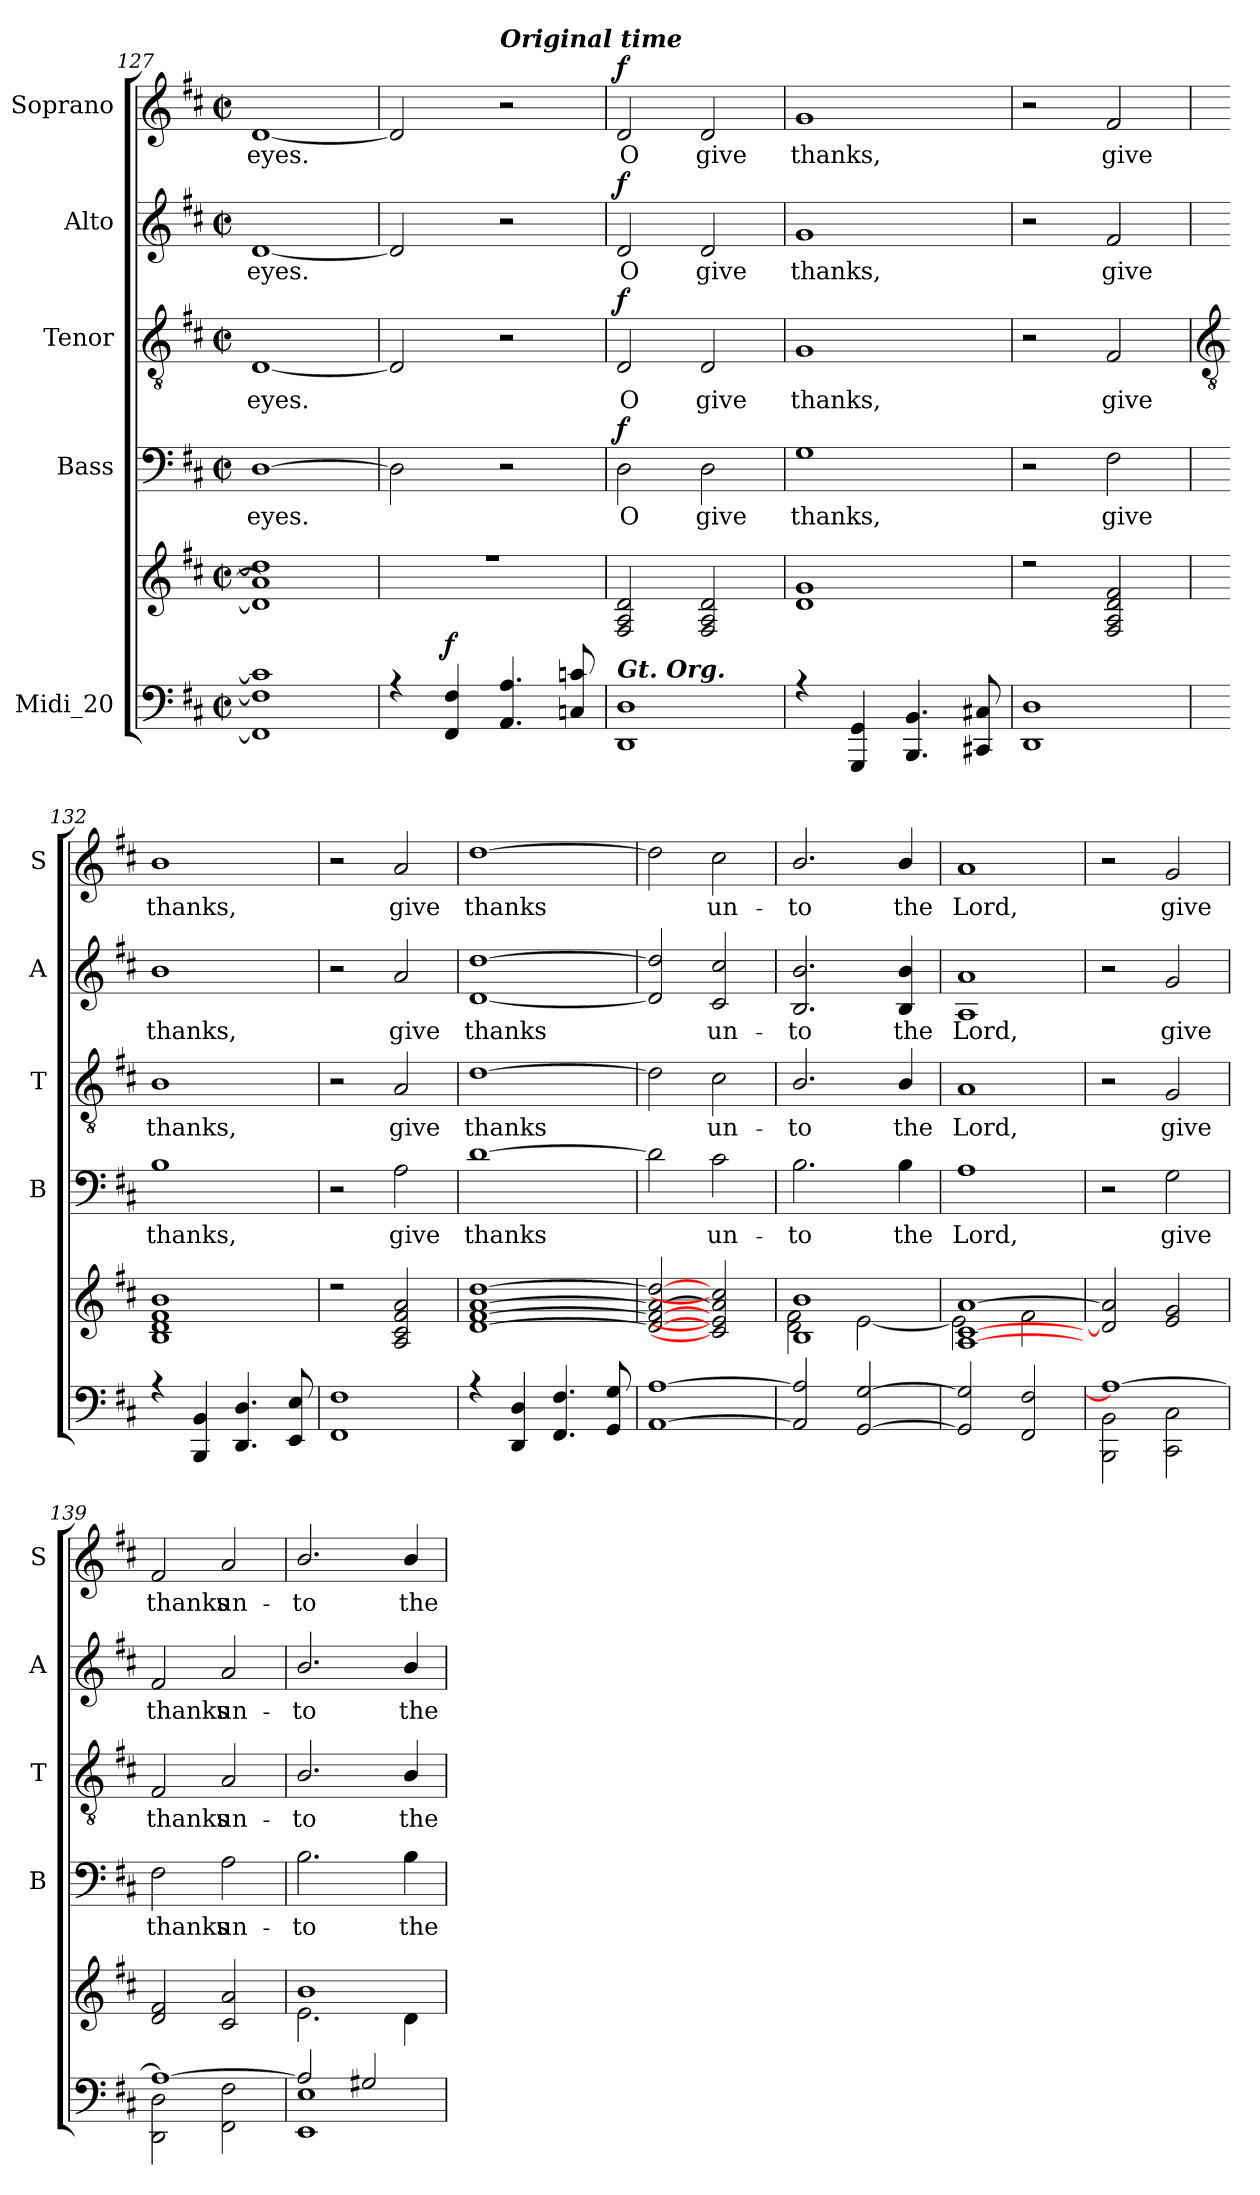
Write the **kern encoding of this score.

**kern	**kern	**dynam	**kern	**text	**dynam	**kern	**text	**dynam	**kern	**text	**dynam	**kern	**text	**dynam
*part5	*part5	*part5	*part4	*part4	*part4	*part3	*part3	*part3	*part2	*part2	*part2	*part1	*part1	*part1
*staff6	*staff5	*staff5/6	*staff4	*staff4	*staff4	*staff3	*staff3	*staff3	*staff2	*staff2	*staff2	*staff1	*staff1	*staff1
*I"Midi_20	*	*	*I"Bass	*	*	*I"Tenor	*	*	*I"Alto	*	*	*I"Soprano	*	*
*	*	*	*I'B	*	*	*I'T	*	*	*I'A	*	*	*I'S	*	*
*clefF4	*clefG2	*	*clefF4	*	*	*clefGv2	*	*	*clefG2	*	*	*clefG2	*	*
*k[f#c#]	*k[f#c#]	*	*k[f#c#]	*	*	*k[f#c#]	*	*	*k[f#c#]	*	*	*k[f#c#]	*	*
*D:	*D:	*	*D:	*	*	*D:	*	*	*D:	*	*	*D:	*	*
*M2/2	*M2/2	*	*M2/2	*	*	*M2/2	*	*	*M2/2	*	*	*M2/2	*	*
*met(c|)	*met(c|)	*	*met(c|)	*	*	*met(c|)	*	*	*met(c|)	*	*	*met(c|)	*	*
=127	=127	=127	=127	=127	=127	=127	=127	=127	=127	=127	=127	=127	=127	=127
*^	*^	*	*	*	*	*	*	*	*	*	*	*	*	*
!	!	!	!	!	!	!LO:LY:b	!	!	!LO:LY:b	!	!	!LO:LY:b	!	!	!LO:LY:b	!
1FF#] 1F#] 1c]	1ryy	1d] 1dd]	1a]	.	[1D	eyes.	.	[1D	eyes.	.	[1d	eyes.	.	[1d	eyes.	.
=128	=128	=128	=128	=128	=128	=128	=128	=128	=128	=128	=128	=128	=128	=128	=128	=128
4r	1ryy	1r	1ryy	.	2D]	.	.	2D]	.	.	2d]	.	.	2d]	.	.
!	!	!	!	!LO:DY:a=2	!	!	!	!	!	!	!	!	!	!	!	!
4FF# 4F#	.	.	.	f	.	.	.	.	.	.	.	.	.	.	.	.
!	!	!	!	!	!	!	!	!	!	!	!	!	!	!LO:TX:a:Bi:t=Original time	!	!
4.AA 4.A	.	.	.	.	2r	.	.	2r	.	.	2r	.	.	2r	.	.
8Cn 8cn	.	.	.	.	.	.	.	.	.	.	.	.	.	.	.	.
=129	=129	=129	=129	=129	=129	=129	=129	=129	=129	=129	=129	=129	=129	=129	=129	=129
!	!	!LO:TX:b:Bi:t=Gt. Org.	!	!	!	!	!	!	!	!	!	!	!	!	!	!
!	!	!	!	!	!	!LO:LY:b	!LO:DY:b	!	!LO:LY:b	!LO:DY:b	!	!LO:LY:b	!LO:DY:b	!	!LO:LY:b	!LO:DY:b
1DD 1D	1ryy	2F# 2A 2d	1ryy	.	2D\	O	f	2D/	O	f	2d/	O	f	2d/	O	f
!	!	!	!	!	!	!LO:LY:b	!	!	!LO:LY:b	!	!	!LO:LY:b	!	!	!LO:LY:b	!
.	.	2F# 2A 2d	.	.	2D	give	.	2D	give	.	2d	give	.	2d	give	.
=130	=130	=130	=130	=130	=130	=130	=130	=130	=130	=130	=130	=130	=130	=130	=130	=130
!	!	!	!	!	!	!LO:LY:b	!	!	!LO:LY:b	!	!	!LO:LY:b	!	!	!LO:LY:b	!
4r	1ryy	1d 1g	1ryy	.	1G	thanks,	.	1G	thanks,	.	1g	thanks,	.	1g	thanks,	.
4GGG 4GG	.	.	.	.	.	.	.	.	.	.	.	.	.	.	.	.
4.BBB 4.BB	.	.	.	.	.	.	.	.	.	.	.	.	.	.	.	.
8CC#X 8C#X	.	.	.	.	.	.	.	.	.	.	.	.	.	.	.	.
=131	=131	=131	=131	=131	=131	=131	=131	=131	=131	=131	=131	=131	=131	=131	=131	=131
1DD 1D	1ryy	2r	1ryy	.	2r	.	.	2r	.	.	2r	.	.	2r	.	.
!	!	!	!	!	!	!LO:LY:b	!	!	!LO:LY:b	!	!	!LO:LY:b	!	!	!LO:LY:b	!
.	.	2F# 2A 2d 2f#	.	.	2F#	give	.	2F#	give	.	2f#	give	.	2f#	give	.
!!LO:LB:g=z
=132	=132	=132	=132	=132	=132	=132	=132	=132	=132	=132	=132	=132	=132	=132	=132	=132
*	*	*	*	*	*	*	*	*clefGv2	*	*	*	*	*	*	*	*
!	!	!	!	!	!	!LO:LY:b	!	!	!LO:LY:b	!	!	!LO:LY:b	!	!	!LO:LY:b	!
4r	1ryy	1B 1d 1f# 1b	1ryy	.	1B	thanks,	.	1B	thanks,	.	1b	thanks,	.	1b	thanks,	.
4BBB 4BB	.	.	.	.	.	.	.	.	.	.	.	.	.	.	.	.
4.DD 4.D	.	.	.	.	.	.	.	.	.	.	.	.	.	.	.	.
8EE 8E	.	.	.	.	.	.	.	.	.	.	.	.	.	.	.	.
=133	=133	=133	=133	=133	=133	=133	=133	=133	=133	=133	=133	=133	=133	=133	=133	=133
1FF# 1F#	1ryy	2r	1ryy	.	2r	.	.	2r	.	.	2r	.	.	2r	.	.
!	!	!	!	!	!	!LO:LY:b	!	!	!LO:LY:b	!	!	!LO:LY:b	!	!	!LO:LY:b	!
.	.	2A 2c# 2f# 2a	.	.	2A	give	.	2A	give	.	2a	give	.	2a	give	.
=134	=134	=134	=134	=134	=134	=134	=134	=134	=134	=134	=134	=134	=134	=134	=134	=134
!	!	!	!	!	!	!LO:LY:b	!	!	!LO:LY:b	!	!	!LO:LY:b	!	!	!LO:LY:b	!
4r	1ryy	[1d [1f# [1a [1dd	1ryy	.	[1d	thanks	.	[1d	thanks	.	[1d [1dd	thanks	.	[1dd	thanks	.
4DD 4D	.	.	.	.	.	.	.	.	.	.	.	.	.	.	.	.
4.FF# 4.F#	.	.	.	.	.	.	.	.	.	.	.	.	.	.	.	.
8GG 8G	.	.	.	.	.	.	.	.	.	.	.	.	.	.	.	.
=135	=135	=135	=135	=135	=135	=135	=135	=135	=135	=135	=135	=135	=135	=135	=135	=135
[1AA [1A	1ryy	2d_ 2f#_ 2a_ 2dd_	1ryy	.	2d]	.	.	2d]	.	.	2d] 2dd]	.	.	2dd]	.	.
!	!	!	!	!	!	!LO:LY:b	!	!	!LO:LY:b	!	!	!LO:LY:b	!	!	!LO:LY:b	!
.	.	2c#] 2e] 2a] 2cc#]	.	.	2c#	un-	.	2c#	un-	.	2c# 2cc#	un-	.	2cc#	un-	.
=136	=136	=136	=136	=136	=136	=136	=136	=136	=136	=136	=136	=136	=136	=136	=136	=136
!	!	!	!	!	!	!LO:LY:b	!	!	!LO:LY:b	!	!	!LO:LY:b	!	!	!LO:LY:b	!
2AA] 2A]	1ryy	1B 1b	2d\ 2f#\	.	2.B\	-to	.	2.B/	-to	.	2.B/ 2.b/	-to	.	2.b/	-to	.
[2GG [2G	.	.	[2e\	.	.	.	.	.	.	.	.	.	.	.	.	.
!	!	!	!	!	!	!LO:LY:b	!	!	!LO:LY:b	!	!	!LO:LY:b	!	!	!LO:LY:b	!
.	.	.	.	.	4B\	the	.	4B/	the	.	4B/ 4b/	the	.	4b/	the	.
=137	=137	=137	=137	=137	=137	=137	=137	=137	=137	=137	=137	=137	=137	=137	=137	=137
!	!	!	!	!	!	!LO:LY:b	!	!	!LO:LY:b	!	!	!LO:LY:b	!	!	!LO:LY:b	!
2GG] 2G]	1ryy	[1A [1c# [1a	2e\]	.	1A	Lord,	.	1A	Lord,	.	1A 1a	Lord,	.	1a	Lord,	.
2FF# 2F#	.	.	2f#\	.	.	.	.	.	.	.	.	.	.	.	.	.
=138	=138	=138	=138	=138	=138	=138	=138	=138	=138	=138	=138	=138	=138	=138	=138	=138
1A_	2BBB\ 2BB\	2d] 2a]	1ryy	.	2r	.	.	2r	.	.	2r	.	.	2r	.	.
!	!	!	!	!	!	!LO:LY:b	!	!	!LO:LY:b	!	!	!LO:LY:b	!	!	!LO:LY:b	!
.	2CC#\ 2C#\	2e 2g	.	.	2G	give	.	2G	give	.	2g	give	.	2g	give	.
=139	=139	=139	=139	=139	=139	=139	=139	=139	=139	=139	=139	=139	=139	=139	=139	=139
!	!	!	!	!	!	!LO:LY:b	!	!	!LO:LY:b	!	!	!LO:LY:b	!	!	!LO:LY:b	!
1A_	2DD\ 2D\	2d 2f#	1ryy	.	2F#	thanks	.	2F#	thanks	.	2f#	thanks	.	2f#	thanks	.
!	!	!	!	!	!	!LO:LY:b	!	!	!LO:LY:b	!	!	!LO:LY:b	!	!	!LO:LY:b	!
.	2FF#\ 2F#\	2c# 2a	.	.	2A	un-	.	2A	un-	.	2a	un-	.	2a	un-	.
=140	=140	=140	=140	=140	=140	=140	=140	=140	=140	=140	=140	=140	=140	=140	=140	=140
!	!	!	!	!	!	!LO:LY:b	!	!	!LO:LY:b	!	!	!LO:LY:b	!	!	!LO:LY:b	!
2A/]	1EE 1E	1b	2.e\	.	2.B\	-to	.	2.B/	-to	.	2.b/	-to	.	2.b/	-to	.
2G#X/	.	.	.	.	.	.	.	.	.	.	.	.	.	.	.	.
!	!	!	!	!	!	!LO:LY:b	!	!	!LO:LY:b	!	!	!LO:LY:b	!	!	!LO:LY:b	!
.	.	.	4d\	.	4B\	the	.	4B/	the	.	4b/	the	.	4b/	the	.
*v	*v	*	*	*	*	*	*	*	*	*	*	*	*	*	*	*
*	*v	*v	*	*	*	*	*	*	*	*	*	*	*	*	*
=	=	=	=	=	=	=	=	=	=	=	=	=	=	=
*-	*-	*-	*-	*-	*-	*-	*-	*-	*-	*-	*-	*-	*-	*-
